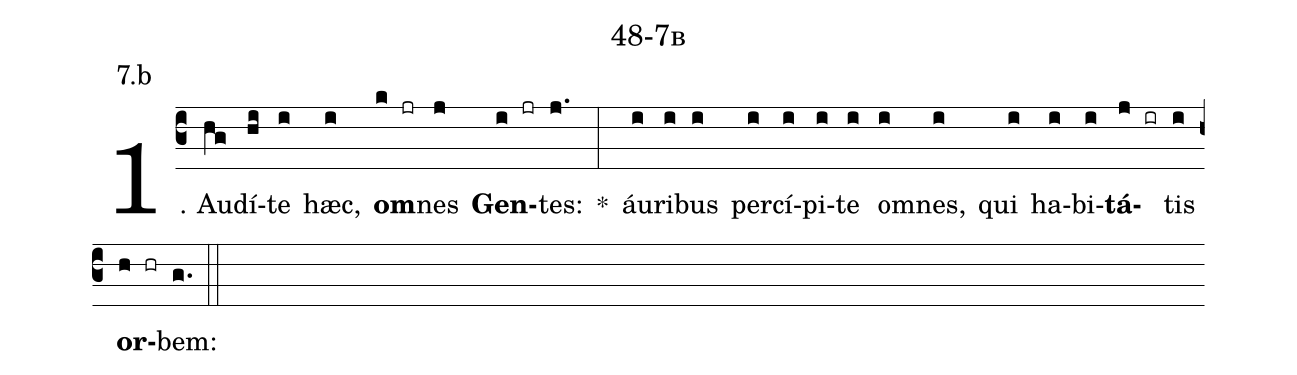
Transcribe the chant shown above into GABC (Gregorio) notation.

name: 48-7b;
annotation: 7.b;
%%
(c3)1. Au(hg)dí(hi)te(i) hæc,(i) <b>om</b>(k jr)nes(j) <b>Gen</b>(i jr)tes:(j.) *(:) áu(i)ri(i)bus(i) per(i)cí(i)pi(i)te(i) om(i)nes,(i) qui(i) ha(i)bi(i)<b>tá</b>(j ir)tis(i) <b>or</b>(h hr)bem:(g.) (::)
